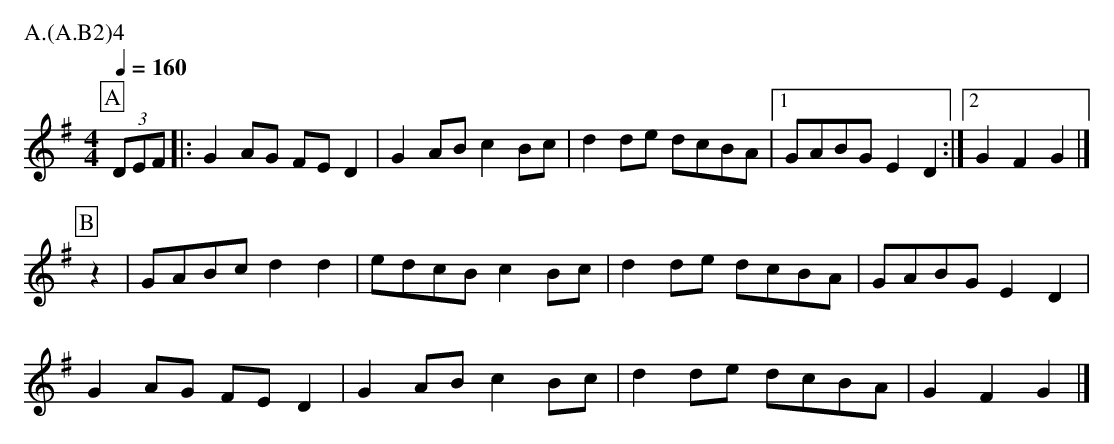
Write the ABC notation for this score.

X:1
T:Highland Mary Bampton
M:4/4
L:1/8
Q:1/4=160
P:A.(A.B2)4
K:Gmaj
P:A
(3DEF|:G2AG FED2|G2AB c2Bc |d2de dcBA|1GABG E2 D2:|2G2F2 G2|]
P:B
z2|GABc d2d2|edcBc2 Bc|d2de dcBA| GABG E2 D2|
G2AG FED2|G2AB c2Bc |d2de dcBA| G2F2 G2 |]
